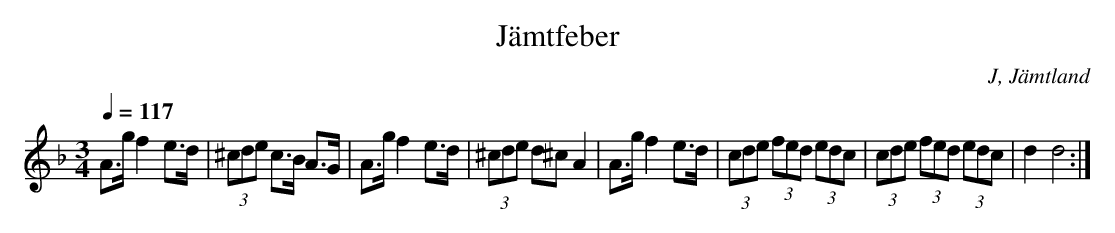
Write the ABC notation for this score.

X:1
T: Jämtfeber
O: J, Jämtland
M:3/4
L:1/8
Q:1/4=117
K:Dm
A>g f2 e>d|(3^cde c>B A>G|A>g f2 e>d|(3^cde d^c A2|A>g f2 e>d|(3cde (3fed (3edc|(3cde (3fed (3edc|d2 d4 :|
